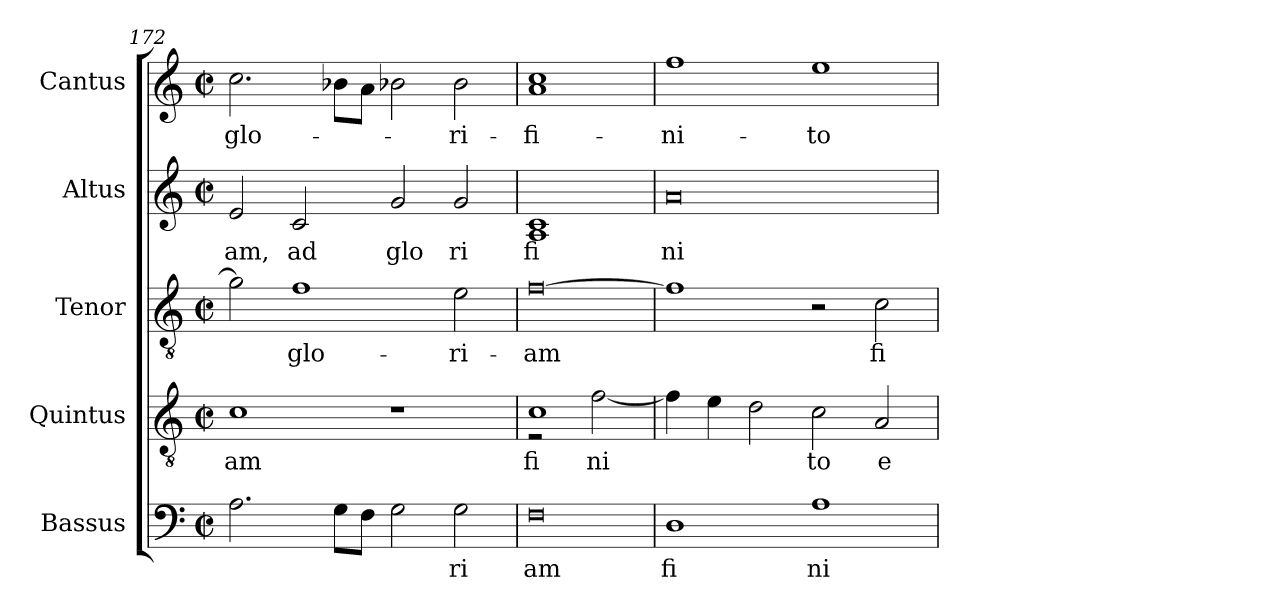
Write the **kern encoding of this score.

**kern	**text	**kern	**text	**kern	**text	**kern	**text	**kern	**text
*part5	*part5	*part4	*part4	*part3	*part3	*part2	*part2	*part1	*part1
*staff5	*staff5	*staff4	*staff4	*staff3	*staff3	*staff2	*staff2	*staff1	*staff1
*I"Bassus	*	*I"Quintus	*	*I"Tenor	*	*I"Altus	*	*I"Cantus	*
!!LO:LB:g=z
*clefF4	*	*clefGv2	*	*clefGv2	*	*clefG2	*	*clefG2	*
*	*	*	*	*	*	*k[]	*	*	*
*	*	*	*	*	*	*C:	*	*	*
*M2/2	*	*M2/2	*	*M2/2	*	*M2/2	*	*M2/2	*
*met(c|)	*	*met(c|)	*	*met(c|)	*	*met(c|)	*	*met(c|)	*
=172	=172	=172	=172	=172	=172	=172	=172	=172	=172
!	!	!	!LO:LY:b:cj	!	!	!	!LO:LY:b:cj	!	!LO:LY:b
2.A\	.	1c	am	2g\]	.	2e/	-am,	2.cc\	glo-
!	!	!	!	!	!LO:LY:b:cj	!	!LO:LY:b:cj	!	!
.	.	.	.	1f	glo-	2c/	ad	.	.
8G\L	.	.	.	.	.	.	.	8b-\L	.
8F\J	.	.	.	.	.	.	.	8a\J	.
!	!	!	!	!	!	!	!LO:LY:b:cj	!	!
2G\	.	1r	.	.	.	2g/	glo	2b-X\	.
!	!LO:LY:b:cj	!	!	!	!LO:LY:b:cj	!	!LO:LY:b:cj	!	!LO:LY:b:cj
2G\	-ri	.	.	2e\	-ri-	2g/	ri	2b-\	-ri-
=173	=173	=173	=173	=173	=173	=173	=173	=173	=173
!LO:N:vis=0	!LO:LY:b:cj	!	!LO:LY:b:cj	!LO:N:vis=0	!LO:LY:b:cj	!	!LO:LY:b:cj	!	!LO:LY:b:cj
*	*	*^	*	*	*	*	*	*	*
1F	am	1c	2r	fi	[>1f	-am	1c 1A	fi	1a 1cc	fi-
!	!	!	!	!LO:LY:b:cj	!	!	!	!	!	!
.	.	.	[>2f\	ni	.	.	.	.	.	.
=174	=174	=174	=174	=174	=174	=174	=174	=174	=174	=174
!	!LO:LY:b:cj	!	!	!	!	!	!	!LO:LY:b:cj	!	!LO:LY:b:cj
*	*	*v	*v	*	*	*	*	*	*	*
1D	fi	4f\]	.	1f]	.	0a	ni	1ff	-ni-
.	.	4e\	.	.	.	.	.	.	.
.	.	2d\	.	.	.	.	.	.	.
!	!LO:LY:b:cj	!	!LO:LY:b:cj	!	!	!	!	!	!LO:LY:b:cj
1A	ni	2c\	to	2r	.	.	.	1ee	-to
!	!	!	!LO:LY:b:cj	!	!LO:LY:b:cj	!	!	!	!
.	.	2A/	e	2c\	fi-	.	.	.	.
=	=	=	=	=	=	=	=	=	=
*-	*-	*-	*-	*-	*-	*-	*-	*-	*-
